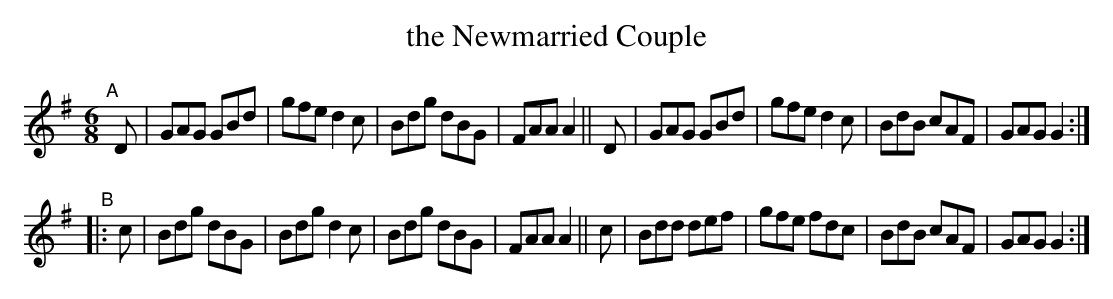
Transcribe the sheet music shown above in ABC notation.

X:1
T: the Newmarried Couple
M: 6/8
L: 1/8
K: G
"^A"\
[|]D | GAG GBd | gfe d2c | Bdg dBG | FAA A2 \
|| D | GAG GBd | gfe d2c | BdB cAF | GAG G2 :|
"^B"\
|: c | Bdg dBG | Bdg d2c | Bdg dBG | FAA A2 \
|| c | Bdd def | gfe fdc | BdB cAF | GAG G2 :|
